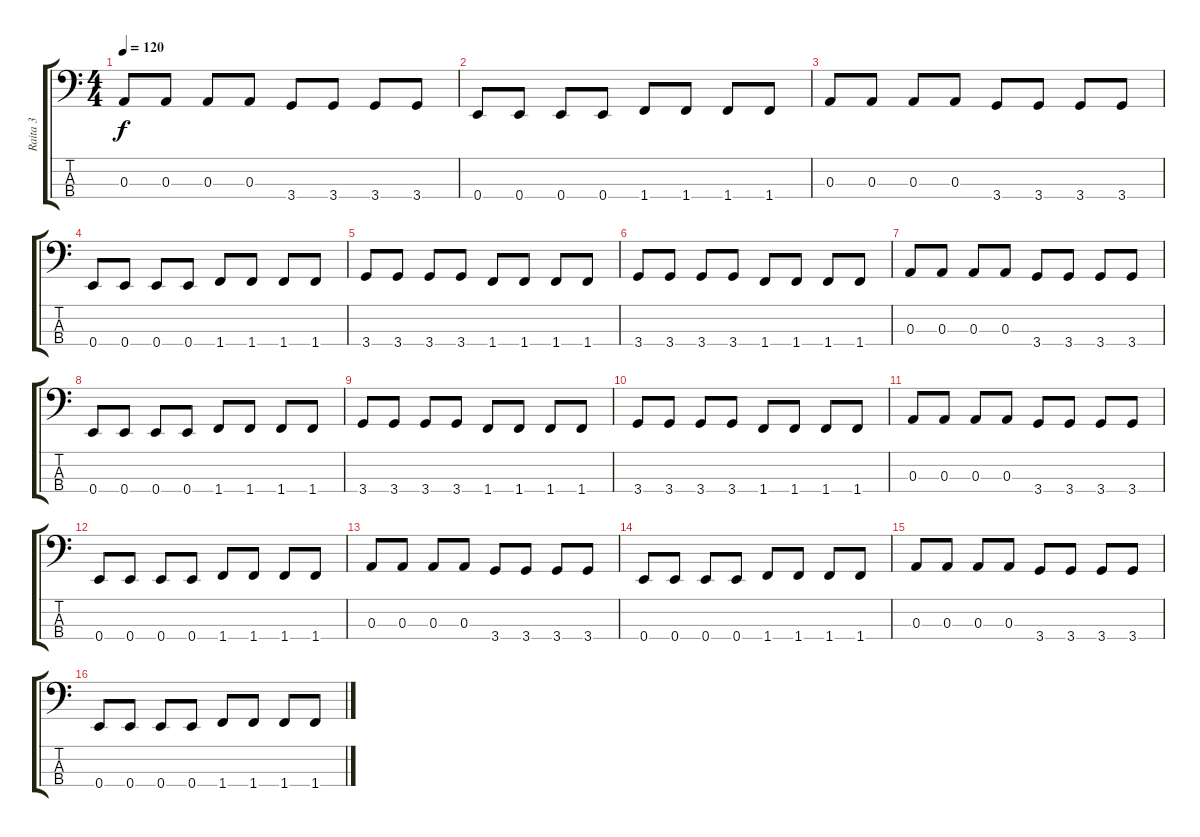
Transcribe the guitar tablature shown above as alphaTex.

\track ("Raita 3" "Raita 3") {instrument electricbasspick}
\staff {score tabs}
\tuning (G2 D2 A1 E1) {hide}
\ts (4 4)
\tempo 120
\clef f4
\ks c
0.3.8{dy f} 0.3.8 0.3.8 0.3.8 3.4.8 3.4.8 3.4.8 3.4.8 |
0.4.8 0.4.8 0.4.8 0.4.8 1.4.8 1.4.8 1.4.8 1.4.8 |
0.3.8 0.3.8 0.3.8 0.3.8 3.4.8 3.4.8 3.4.8 3.4.8 |
0.4.8 0.4.8 0.4.8 0.4.8 1.4.8 1.4.8 1.4.8 1.4.8 |
3.4.8 3.4.8 3.4.8 3.4.8 1.4.8 1.4.8 1.4.8 1.4.8 |
3.4.8 3.4.8 3.4.8 3.4.8 1.4.8 1.4.8 1.4.8 1.4.8 |
0.3.8 0.3.8 0.3.8 0.3.8 3.4.8 3.4.8 3.4.8 3.4.8 |
0.4.8 0.4.8 0.4.8 0.4.8 1.4.8 1.4.8 1.4.8 1.4.8 |
3.4.8 3.4.8 3.4.8 3.4.8 1.4.8 1.4.8 1.4.8 1.4.8 |
3.4.8 3.4.8 3.4.8 3.4.8 1.4.8 1.4.8 1.4.8 1.4.8 |
0.3.8 0.3.8 0.3.8 0.3.8 3.4.8 3.4.8 3.4.8 3.4.8 |
0.4.8 0.4.8 0.4.8 0.4.8 1.4.8 1.4.8 1.4.8 1.4.8 |
0.3.8 0.3.8 0.3.8 0.3.8 3.4.8 3.4.8 3.4.8 3.4.8 |
0.4.8 0.4.8 0.4.8 0.4.8 1.4.8 1.4.8 1.4.8 1.4.8 |
0.3.8 0.3.8 0.3.8 0.3.8 3.4.8 3.4.8 3.4.8 3.4.8 |
0.4.8 0.4.8 0.4.8 0.4.8 1.4.8 1.4.8 1.4.8 1.4.8
